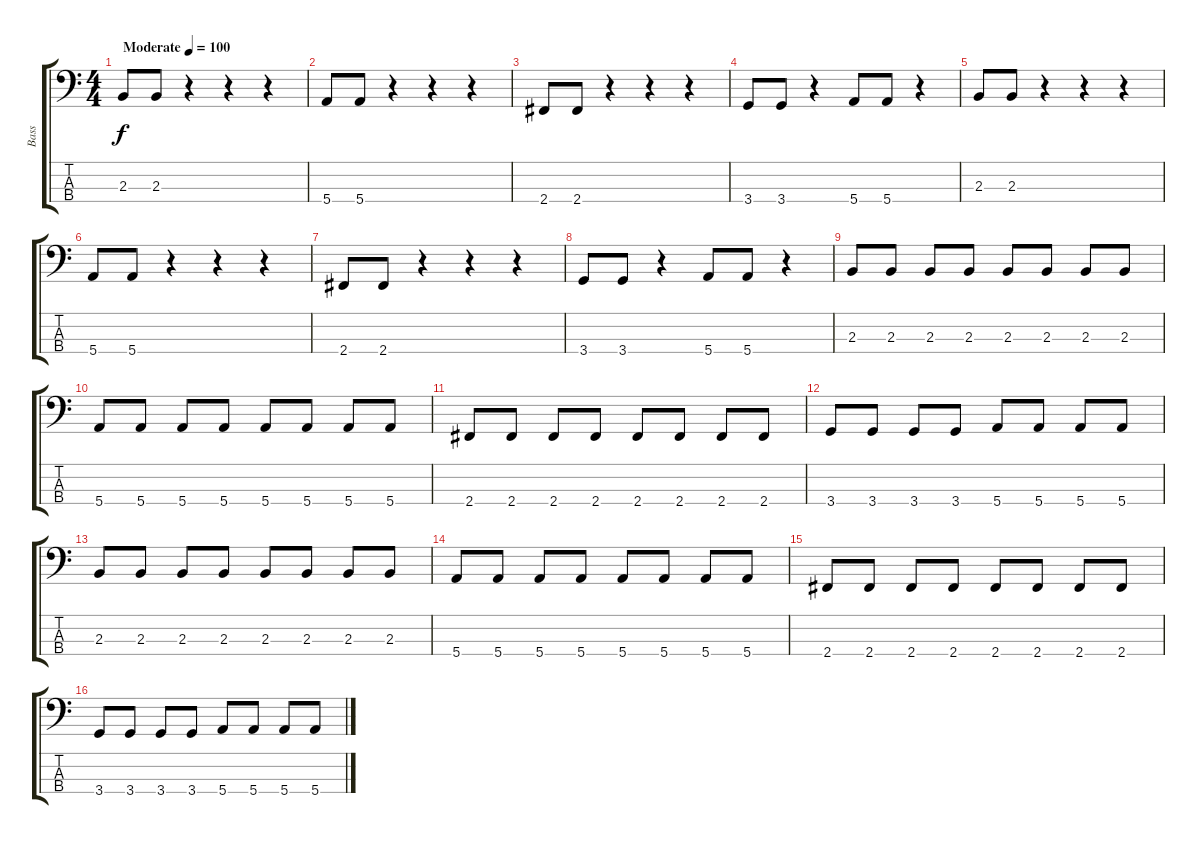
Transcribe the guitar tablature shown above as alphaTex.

\track ("Bass" "Bass") {instrument electricbasspick}
\staff {score tabs}
\tuning (G2 D2 A1 E1) {hide}
\ts (4 4)
\tempo (100 "Moderate")
\clef f4
\ks c
2.3.8{dy f instrument electricbasspick} 2.3.8 r.4 r.4 r.4 |
5.4.8 5.4.8 r.4 r.4 r.4 |
2.4.8 2.4.8 r.4 r.4 r.4 |
3.4.8 3.4.8 r.4 5.4.8 5.4.8 r.4 |
2.3.8 2.3.8 r.4 r.4 r.4 |
5.4.8 5.4.8 r.4 r.4 r.4 |
2.4.8 2.4.8 r.4 r.4 r.4 |
3.4.8 3.4.8 r.4 5.4.8 5.4.8 r.4 |
2.3.8 2.3.8 2.3.8 2.3.8 2.3.8 2.3.8 2.3.8 2.3.8 |
5.4.8 5.4.8 5.4.8 5.4.8 5.4.8 5.4.8 5.4.8 5.4.8 |
2.4.8 2.4.8 2.4.8 2.4.8 2.4.8 2.4.8 2.4.8 2.4.8 |
3.4.8 3.4.8 3.4.8 3.4.8 5.4.8 5.4.8 5.4.8 5.4.8 |
2.3.8 2.3.8 2.3.8 2.3.8 2.3.8 2.3.8 2.3.8 2.3.8 |
5.4.8 5.4.8 5.4.8 5.4.8 5.4.8 5.4.8 5.4.8 5.4.8 |
2.4.8 2.4.8 2.4.8 2.4.8 2.4.8 2.4.8 2.4.8 2.4.8 |
3.4.8 3.4.8 3.4.8 3.4.8 5.4.8 5.4.8 5.4.8 5.4.8
